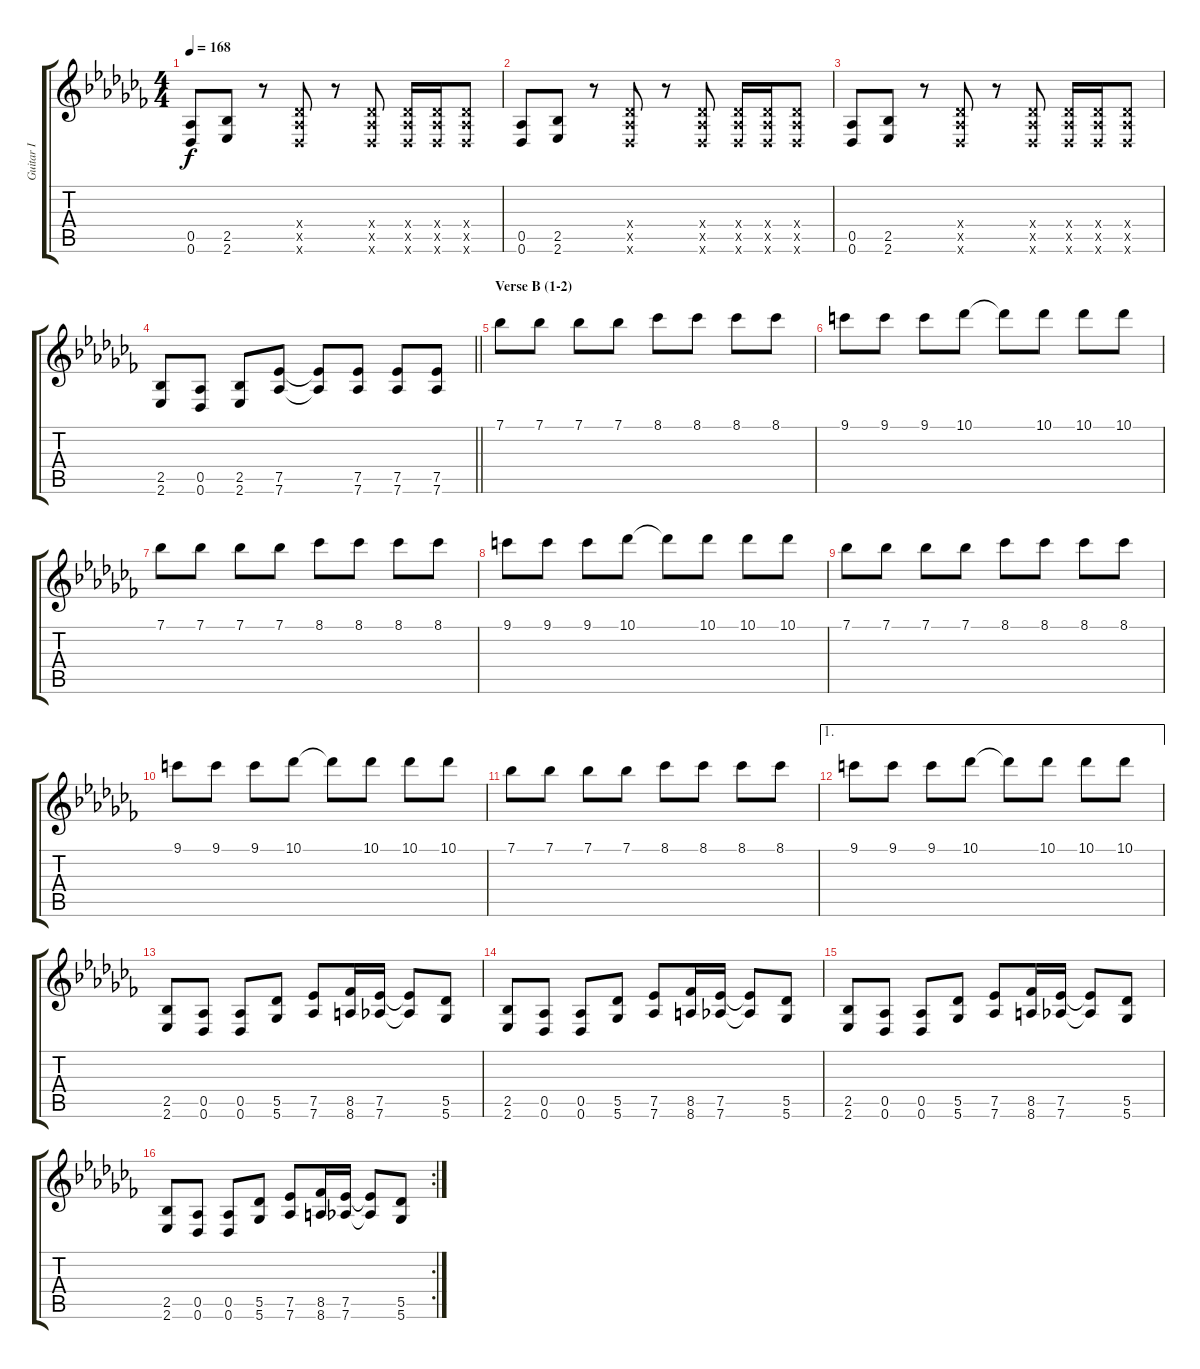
\track ("Guitar I" "Guitar I") {instrument distortionguitar}
\staff {score tabs}
\tuning (Eb4 Bb3 Gb3 Db3 Ab2 Db2) {hide}
\ts (4 4)
\tempo 168
\clef g2
\ks abminor
(0.5 0.6).8{dy f} (2.5 2.6).8 r.8 (0.4{x} 0.5{x} 0.6{x}).8 r.8 (0.4{x} 0.5{x} 0.6{x}).8 (0.4{x} 0.5{x} 0.6{x}).16 (0.4{x} 0.5{x} 0.6{x}).16 (0.4{x} 0.5{x} 0.6{x}).8 |
(0.5 0.6).8 (2.5 2.6).8 r.8 (0.4{x} 0.5{x} 0.6{x}).8 r.8 (0.4{x} 0.5{x} 0.6{x}).8 (0.4{x} 0.5{x} 0.6{x}).16 (0.4{x} 0.5{x} 0.6{x}).16 (0.4{x} 0.5{x} 0.6{x}).8 |
(0.5 0.6).8 (2.5 2.6).8 r.8 (0.4{x} 0.5{x} 0.6{x}).8 r.8 (0.4{x} 0.5{x} 0.6{x}).8 (0.4{x} 0.5{x} 0.6{x}).16 (0.4{x} 0.5{x} 0.6{x}).16 (0.4{x} 0.5{x} 0.6{x}).8 |
\barLineRight lightlight
(2.5 2.6).8 (0.5 0.6).8 (2.5 2.6).8 (7.5 7.6).8 (7.5{t} 7.6{t}).8 (7.5 7.6).8 (7.5 7.6).8 (7.5 7.6).8 |
\section ("" "Verse B (1-2)")
7.1.8 7.1.8 7.1.8 7.1.8 8.1.8 8.1.8 8.1.8 8.1.8 |
9.1.8 9.1.8 9.1.8 10.1.8 10.1{t}.8 10.1.8 10.1.8 10.1.8 |
7.1.8 7.1.8 7.1.8 7.1.8 8.1.8 8.1.8 8.1.8 8.1.8 |
9.1.8 9.1.8 9.1.8 10.1.8 10.1{t}.8 10.1.8 10.1.8 10.1.8 |
7.1.8 7.1.8 7.1.8 7.1.8 8.1.8 8.1.8 8.1.8 8.1.8 |
9.1.8 9.1.8 9.1.8 10.1.8 10.1{t}.8 10.1.8 10.1.8 10.1.8 |
7.1.8 7.1.8 7.1.8 7.1.8 8.1.8 8.1.8 8.1.8 8.1.8 |
\ae 1
9.1.8 9.1.8 9.1.8 10.1.8 10.1{t}.8 10.1.8 10.1.8 10.1.8 |
(2.5 2.6).8 (0.5 0.6).8 (0.5 0.6).8 (5.5 5.6).8 (7.5 7.6).8 (8.5 8.6).16 (7.5 7.6).16 (7.5{t} 7.6{t}).8 (5.5 5.6).8 |
(2.5 2.6).8 (0.5 0.6).8 (0.5 0.6).8 (5.5 5.6).8 (7.5 7.6).8 (8.5 8.6).16 (7.5 7.6).16 (7.5{t} 7.6{t}).8 (5.5 5.6).8 |
(2.5 2.6).8 (0.5 0.6).8 (0.5 0.6).8 (5.5 5.6).8 (7.5 7.6).8 (8.5 8.6).16 (7.5 7.6).16 (7.5{t} 7.6{t}).8 (5.5 5.6).8 |
\rc 2
(2.5 2.6).8 (0.5 0.6).8 (0.5 0.6).8 (5.5 5.6).8 (7.5 7.6).8 (8.5 8.6).16 (7.5 7.6).16 (7.5{t} 7.6{t}).8 (5.5 5.6).8
